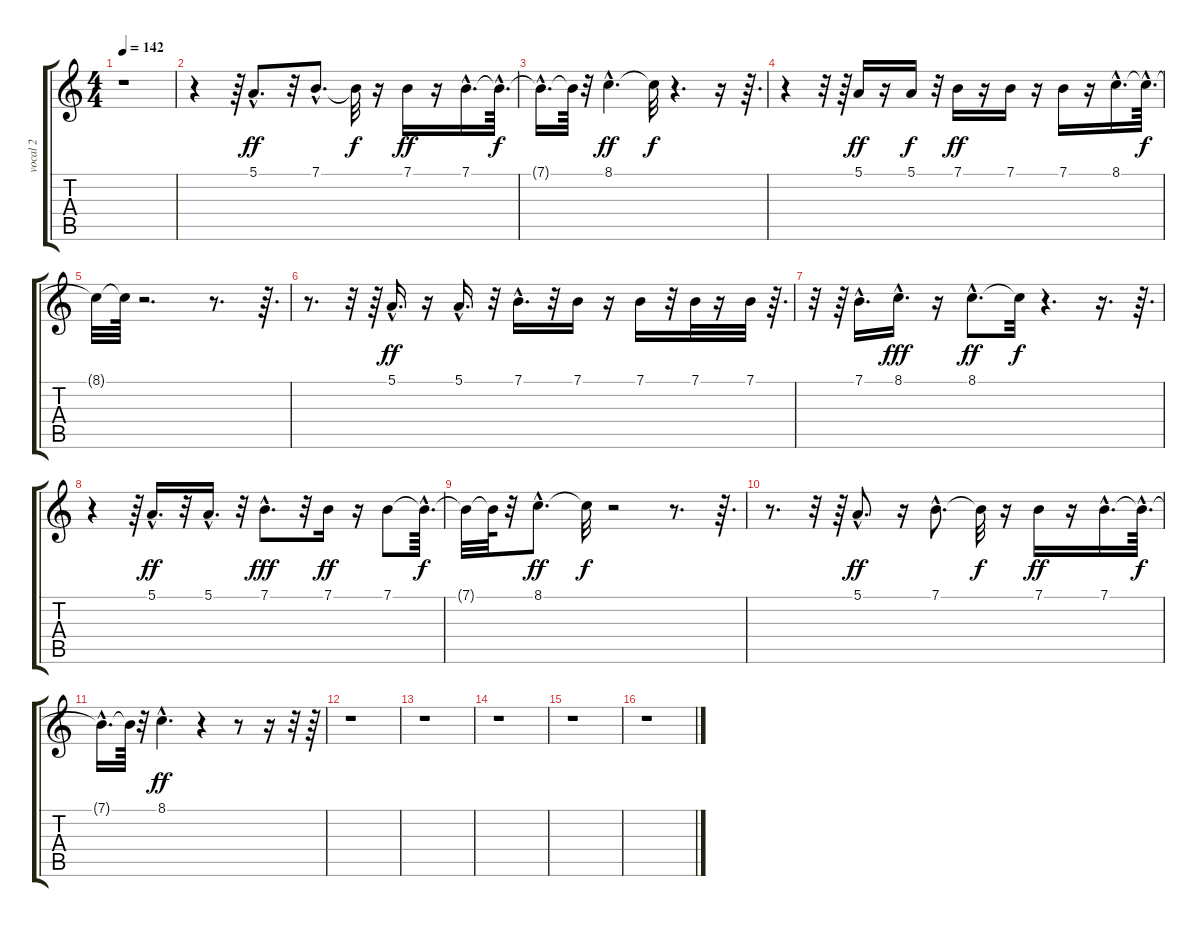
\track ("vocal 2" "vocal 2") {instrument lead2sawtooth}
\staff {score tabs}
\tuning (E4 B3 G3 D3 A2 E2) {hide}
\ts (4 4)
\tempo 142
\clef g2
\ks c
r.1{dy f} |
r.4 r.64 5.1{hac}.8{d dy ff} r.32 7.1{hac}.8{d} 7.1{t}.32{dy f} r.16 7.1.16{dy ff} r.16 7.1{hac}.16{d} 7.1{hac t}.64{d dy f} |
7.1{hac t}.16{d} 7.1{t}.64 r.32 8.1{hac}.4{d dy ff} 8.1{t}.32{dy f} r.4{d} r.16 r.64{d} |
r.4 r.32 r.64 5.1.16{dy ff} r.16 5.1.16{dy f} r.32 7.1.16{dy ff} r.16 7.1.16 r.16 7.1.16 r.16 8.1{hac}.16{d} 8.1{hac t}.64{d dy f} |
8.1{t}.32 8.1{t}.64 r.2{d} r.8{d} r.64{d} |
r.8{d} r.32 r.64 5.1{hac}.16{d dy ff} r.16 5.1{hac}.16{d} r.32 7.1{hac}.16{d} r.32 7.1.16 r.16 7.1.16 r.32 7.1.32 r.16 7.1.32 r.64{d} |
r.32 r.64 7.1{hac}.16{d} 8.1{hac}.16{d dy fff} r.16 8.1{hac}.8{d dy ff} 8.1{t}.32{dy f} r.4{d} r.16{d} r.64{d} |
r.4 r.64 5.1{hac}.16{d dy ff} r.32 5.1{hac}.16{d} r.32 7.1{hac}.8{d dy fff} r.32 7.1.16{dy ff} r.16 7.1.8 7.1{hac t}.64{d dy f} |
7.1{t}.32 7.1{t}.64 r.32 8.1{hac}.8{d dy ff} 8.1{t}.32{dy f} r.2 r.8{d} r.64{d} |
r.8{d} r.32 r.64 5.1{hac}.8{d dy ff} r.16 7.1{hac}.8{d} 7.1{t}.32{dy f} r.16 7.1.16{dy ff} r.16 7.1{hac}.16{d} 7.1{hac t}.64{d dy f} |
7.1{hac t}.16{d} 7.1{t}.64 r.32 8.1{hac}.4{d dy ff} r.4 r.8 r.16 r.32 r.64 |
r.1 |
r.1 |
r.1 |
r.1 |
r.1
